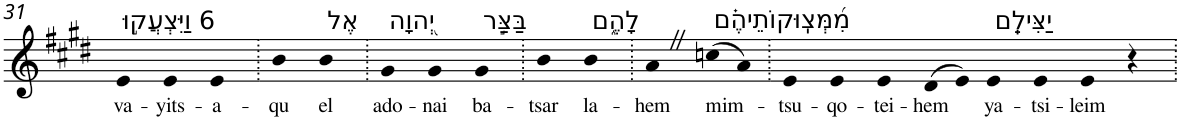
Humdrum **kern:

**kern	**text
*part1	*part1
*staff1	*staff1
*I"Piano	*
*I'Pno	*
!!LO:PB:g=z
*clefG2	*
*k[f#c#g#d#]	*
*E:	*
=31	=31
!LO:TX:a:t=6 וַיִּצְעֲק֣וּ	!
!	!LO:LY:b
4e	va-
!	!LO:LY:b
4e	-yits-
!	!LO:LY:b
4e	-a-
=32.	=32.
!	!LO:LY:b
4b	-qu
!LO:TX:a:t=אֶל	!
!	!LO:LY:b
4b	el
=33.	=33.
!LO:TX:a:t=יְ֭הוָה	!
!	!LO:LY:b
4g#	ado-
!	!LO:LY:b
4g#	-nai
!LO:TX:a:t=בַּצַּ֣ר	!
!	!LO:LY:b
4g#	ba-
=34.	=34.
!	!LO:LY:b
4b	-tsar
!LO:TX:a:t=לָהֶ֑ם	!
!	!LO:LY:b
4b	la-
=35.	=35.
!	!LO:LY:b
4aZ	-hem
!LO:TX:a:t=מִ֝מְּצֽוּקוֹתֵיהֶ֗ם	!
!	!LO:LY:b
(>8ccn	mim-
8a)	.
=36.	=36.
!	!LO:LY:b
4e	-tsu-
!	!LO:LY:b
4e	-qo-
!	!LO:LY:b
4e	-tei-
!	!LO:LY:b
(>8d#	-hem
8e)	.
!LO:TX:a:t=יַצִּילֵֽם	!
!	!LO:LY:b
4e	ya-
!	!LO:LY:b
4e	-tsi-
!	!LO:LY:b
4e	-leim
4r	.
=.	=.
*-	*-
